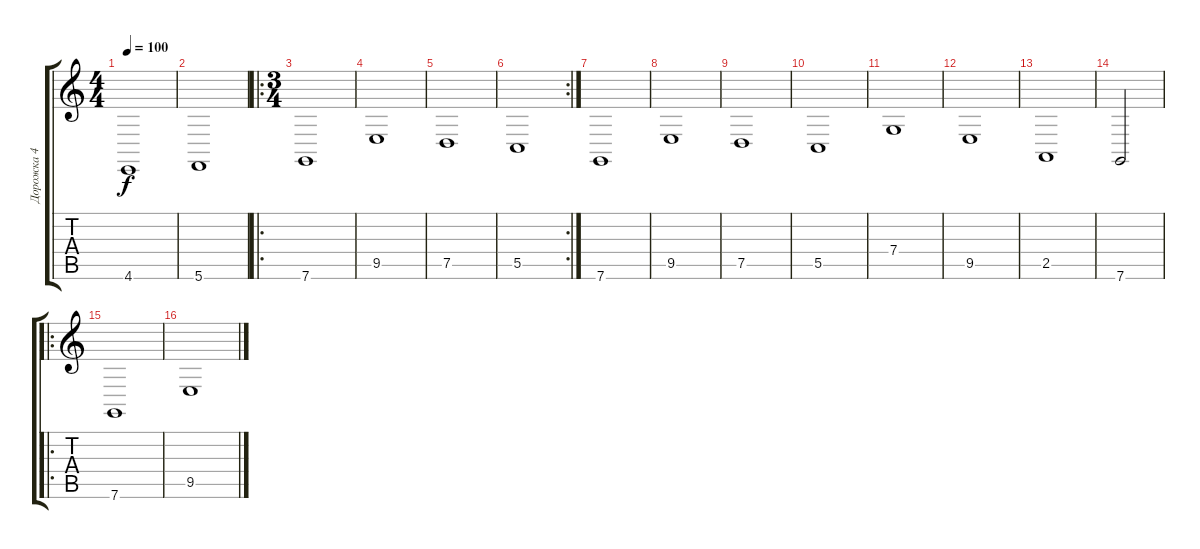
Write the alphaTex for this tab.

\track ("Дорожка 4" "Дорожка 4") {instrument stringensemble2}
\staff {score tabs}
\tuning (D4 A3 F3 C3 G2 C2) {hide}
\ts (4 4)
\tempo 100
\clef g2
\ks c
4.6.1{dy f} |
5.6.1 |
\ro
\ts (3 4)
7.6.1 |
9.5.1 |
7.5.1 |
\rc 2
5.5.1 |
7.6.1 |
9.5.1 |
7.5.1 |
5.5.1 |
7.4.1 |
9.5.1 |
2.5.1 |
7.6.2 |
\ro
7.6.1 |
9.5.1
